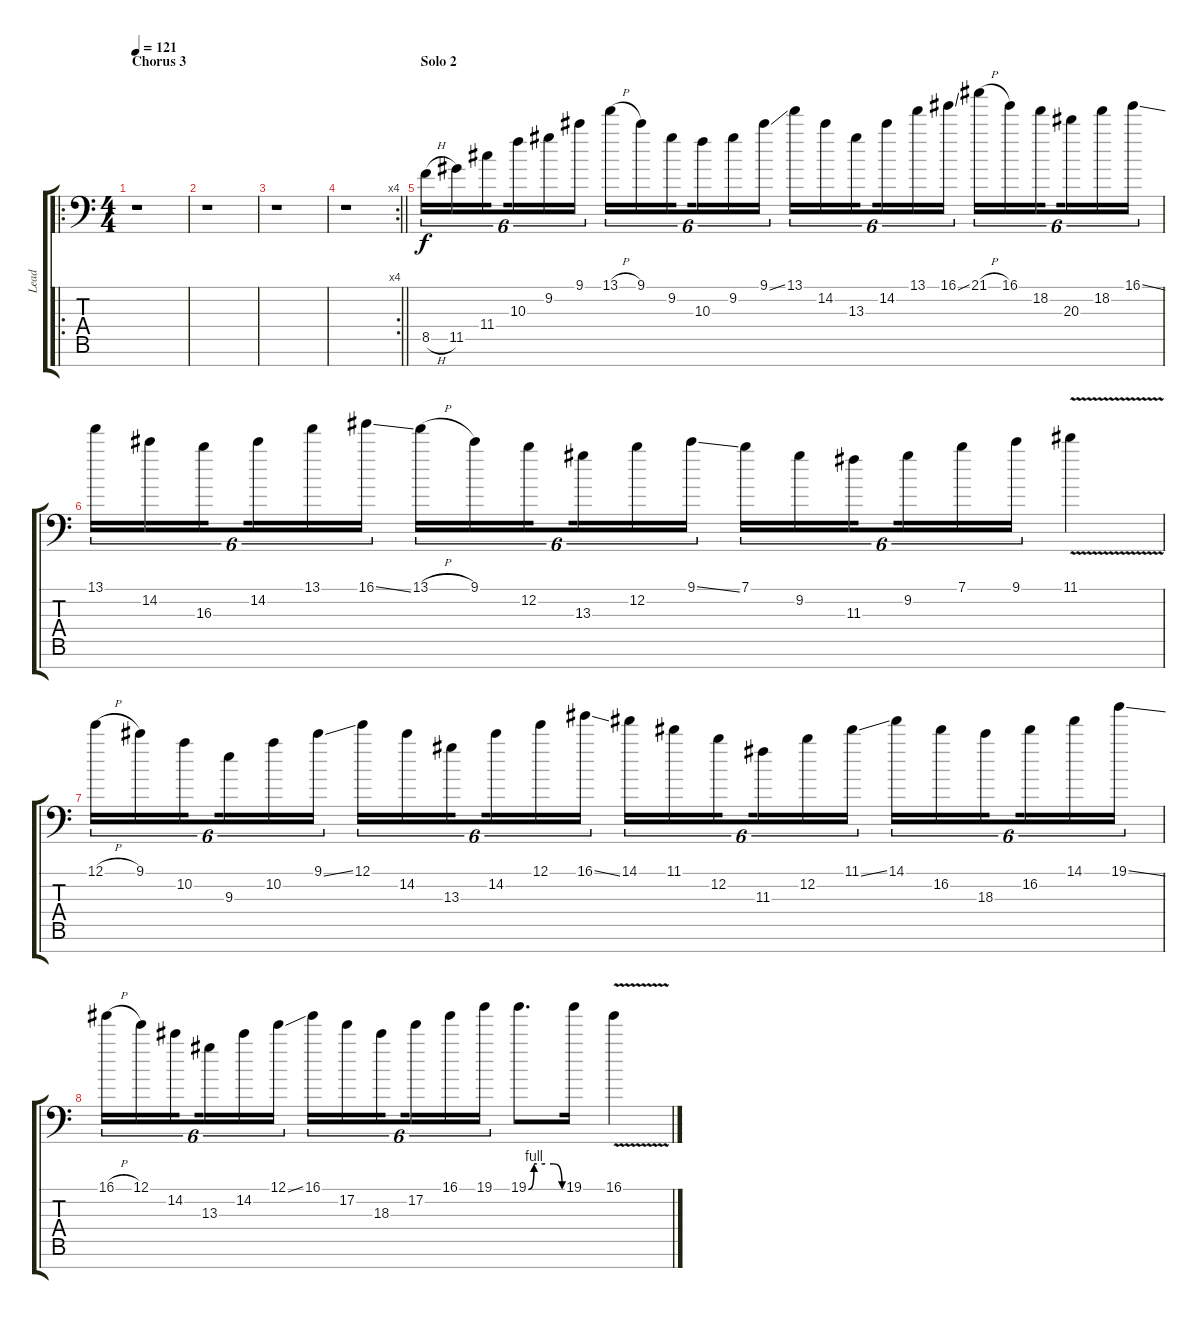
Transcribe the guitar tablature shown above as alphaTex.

\track ("Lead" "Lead") {instrument distortionguitar}
\staff {score tabs}
\tuning (E4 B3 G3 D3 A2 E2 A1) {hide}
\ro
\ts (4 4)
\section ("" "Chorus 3")
\tempo 121
\clef f4
\ks c
r.1{dy f} |
r.1 |
r.1 |
\rc 4
\barLineRight lightlight
r.1 |
\section ("" "Solo 2")
8.5{h}.16{tu (6 4)} 11.5.16{tu (6 4)} 11.4.16{tu (6 4) beam splitsecondary} 10.3.16{tu (6 4)} 9.2.16{tu (6 4)} 9.1.16{tu (6 4)} 13.1{h}.16{tu (6 4)} 9.1.16{tu (6 4)} 9.2.16{tu (6 4) beam splitsecondary} 10.3.16{tu (6 4)} 9.2.16{tu (6 4)} 9.1{ss}.16{tu (6 4)} 13.1.16{tu (6 4)} 14.2.16{tu (6 4)} 13.3.16{tu (6 4) beam splitsecondary} 14.2.16{tu (6 4)} 13.1.16{tu (6 4)} 16.1{ss}.16{tu (6 4)} 21.1{h}.16{tu (6 4)} 16.1.16{tu (6 4)} 18.2.16{tu (6 4) beam splitsecondary} 20.3.16{tu (6 4)} 18.2.16{tu (6 4)} 16.1{ss}.16{tu (6 4)} |
13.1.16{tu (6 4)} 14.2.16{tu (6 4)} 16.3.16{tu (6 4) beam splitsecondary} 14.2.16{tu (6 4)} 13.1.16{tu (6 4)} 16.1{ss}.16{tu (6 4)} 13.1{h}.16{tu (6 4)} 9.1.16{tu (6 4)} 12.2.16{tu (6 4) beam splitsecondary} 13.3.16{tu (6 4)} 12.2.16{tu (6 4)} 9.1{ss}.16{tu (6 4)} 7.1.16{tu (6 4)} 9.2.16{tu (6 4)} 11.3.16{tu (6 4) beam splitsecondary} 9.2.16{tu (6 4)} 7.1.16{tu (6 4)} 9.1.16{tu (6 4)} 11.1{v}.4 |
12.1{h}.16{tu (6 4)} 9.1.16{tu (6 4)} 10.2.16{tu (6 4) beam splitsecondary} 9.3.16{tu (6 4)} 10.2.16{tu (6 4)} 9.1{ss}.16{tu (6 4)} 12.1.16{tu (6 4)} 14.2.16{tu (6 4)} 13.3.16{tu (6 4) beam splitsecondary} 14.2.16{tu (6 4)} 12.1.16{tu (6 4)} 16.1{ss}.16{tu (6 4)} 14.1.16{tu (6 4)} 11.1.16{tu (6 4)} 12.2.16{tu (6 4) beam splitsecondary} 11.3.16{tu (6 4)} 12.2.16{tu (6 4)} 11.1{ss}.16{tu (6 4)} 14.1.16{tu (6 4)} 16.2.16{tu (6 4)} 18.3.16{tu (6 4) beam splitsecondary} 16.2.16{tu (6 4)} 14.1.16{tu (6 4)} 19.1{ss}.16{tu (6 4)} |
16.1{h}.16{tu (6 4)} 12.1.16{tu (6 4)} 14.2.16{tu (6 4) beam splitsecondary} 13.3.16{tu (6 4)} 14.2.16{tu (6 4)} 12.1{ss}.16{tu (6 4)} 16.1.16{tu (6 4)} 17.2.16{tu (6 4)} 18.3.16{tu (6 4) beam splitsecondary} 17.2.16{tu (6 4)} 16.1.16{tu (6 4)} 19.1.16{tu (6 4)} 19.1{be (custom 0 0 10 4 15 4 30 4 45 4 60 0)}.8{d} 19.1.16 16.1{v}.4
